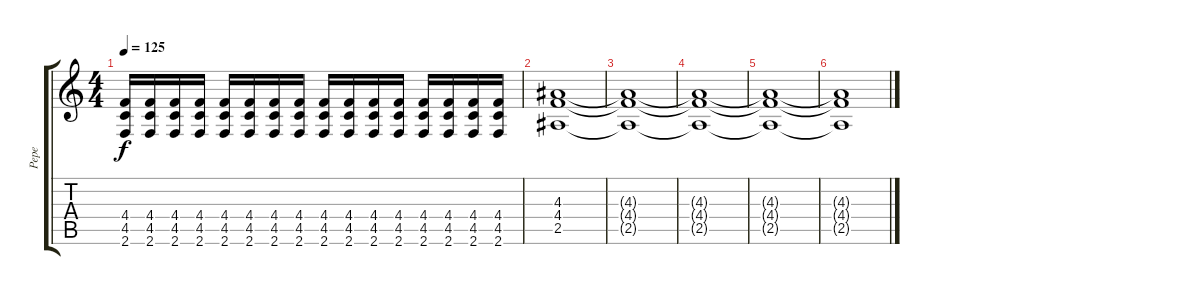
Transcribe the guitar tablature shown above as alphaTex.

\track ("Pepe" "Pepe") {instrument distortionguitar}
\staff {score tabs}
\tuning (Eb4 Bb3 Gb3 Db3 Ab2 Eb2) {hide}
\ts (4 4)
\tempo 125
\clef g2
\ks c
(4.4 4.5 2.6).16{dy f} (4.4 4.5 2.6).16 (4.4 4.5 2.6).16 (4.4 4.5 2.6).16 (4.4 4.5 2.6).16 (4.4 4.5 2.6).16 (4.4 4.5 2.6).16 (4.4 4.5 2.6).16 (4.4 4.5 2.6).16 (4.4 4.5 2.6).16 (4.4 4.5 2.6).16 (4.4 4.5 2.6).16 (4.4 4.5 2.6).16 (4.4 4.5 2.6).16 (4.4 4.5 2.6).16 (4.4 4.5 2.6).16 |
(4.3 4.4 2.5).1{volume 5} |
(4.3{t} 4.4{t} 2.5{t}).1 |
(4.3{t} 4.4{t} 2.5{t}).1 |
(4.3{t} 4.4{t} 2.5{t}).1{volume 2} |
(4.3{t} 4.4{t} 2.5{t}).1
